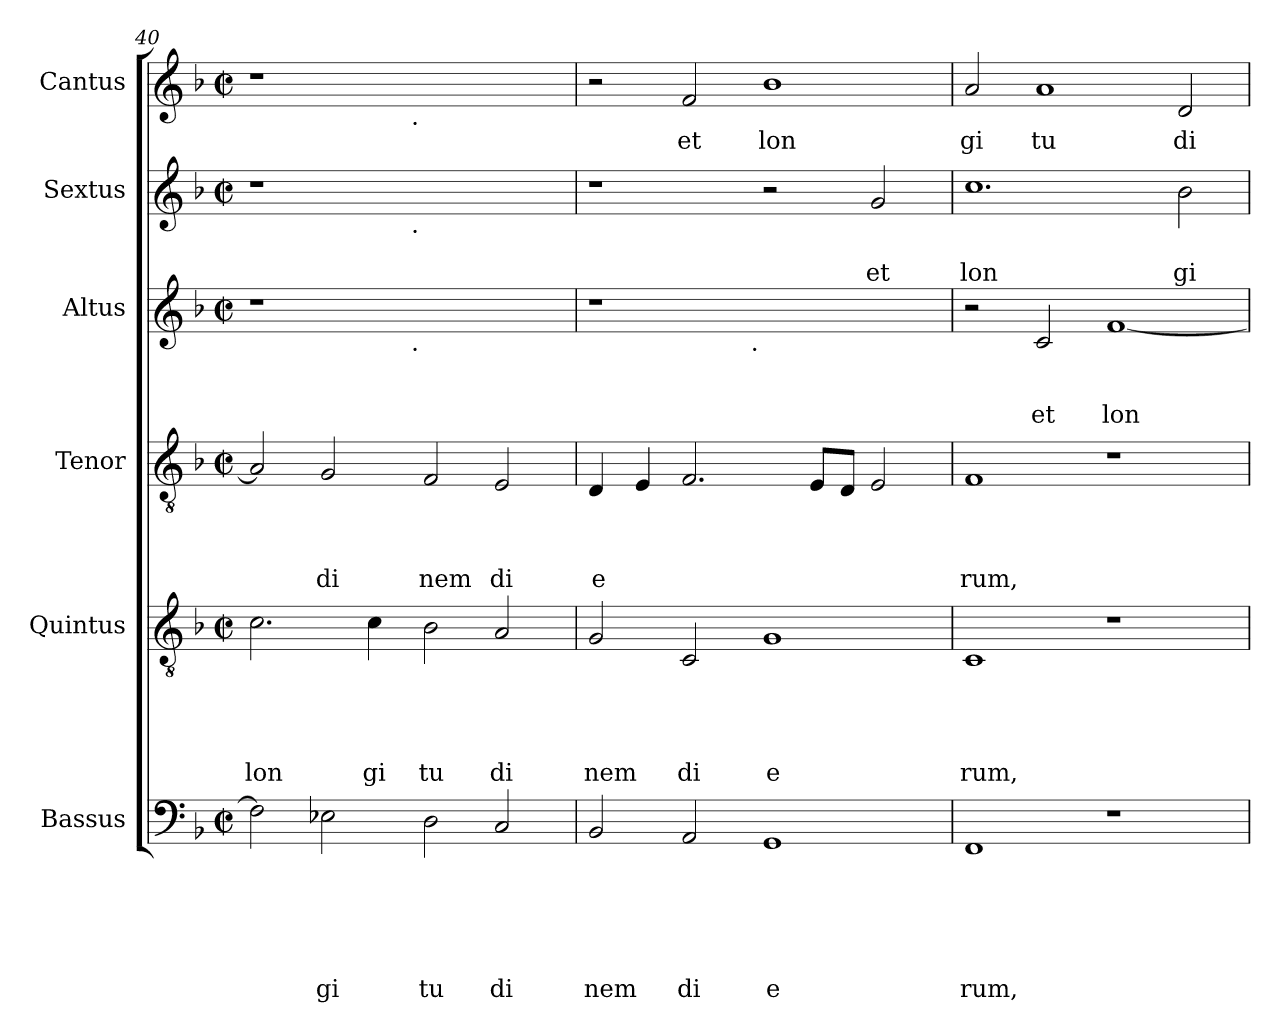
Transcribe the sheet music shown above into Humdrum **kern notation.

**kern	**text	**text	**text	**text	**text	**text	**kern	**text	**text	**text	**text	**text	**kern	**text	**text	**text	**text	**kern	**text	**text	**text	**kern	**text	**text	**kern	**text
*part6	*part6	*part6	*part6	*part6	*part6	*part6	*part5	*part5	*part5	*part5	*part5	*part5	*part4	*part4	*part4	*part4	*part4	*part3	*part3	*part3	*part3	*part2	*part2	*part2	*part1	*part1
*staff6	*staff6	*staff6	*staff6	*staff6	*staff6	*staff6	*staff5	*staff5	*staff5	*staff5	*staff5	*staff5	*staff4	*staff4	*staff4	*staff4	*staff4	*staff3	*staff3	*staff3	*staff3	*staff2	*staff2	*staff2	*staff1	*staff1
*I"Bassus	*	*	*	*	*	*	*I"Quintus	*	*	*	*	*	*I"Tenor	*	*	*	*	*I"Altus	*	*	*	*I"Sextus	*	*	*I"Cantus	*
!!LO:LB:g=z
*clefF4	*	*	*	*	*	*	*clefGv2	*	*	*	*	*	*clefGv2	*	*	*	*	*clefG2	*	*	*	*clefG2	*	*	*clefG2	*
*k[b-]	*	*	*	*	*	*	*k[b-]	*	*	*	*	*	*k[b-]	*	*	*	*	*k[b-]	*	*	*	*k[b-]	*	*	*k[b-]	*
*F:	*	*	*	*	*	*	*F:	*	*	*	*	*	*F:	*	*	*	*	*F:	*	*	*	*F:	*	*	*F:	*
*M2/2	*	*	*	*	*	*	*M2/2	*	*	*	*	*	*M2/2	*	*	*	*	*M2/2	*	*	*	*M2/2	*	*	*M2/2	*
*met(c|)	*	*	*	*	*	*	*met(c|)	*	*	*	*	*	*met(c|)	*	*	*	*	*met(c|)	*	*	*	*met(c|)	*	*	*met(c|)	*
=40	=40	=40	=40	=40	=40	=40	=40	=40	=40	=40	=40	=40	=40	=40	=40	=40	=40	=40	=40	=40	=40	=40	=40	=40	=40	=40
!	!	!	!	!	!	!	!	!	!	!	!	!LO:LY:b	!	!	!	!	!	!	!	!	!	!	!	!	!	!
*	*	*	*	*	*	*	*	*	*	*	*	*	*	*	*	*	*	*^	*	*	*	*^	*	*	*^	*
2F\]	.	.	.	.	.	.	2.c\	.	.	.	.	lon	2A/]	.	.	.	.	1r	2ryy	.	.	.	1r	2ryy	.	.	1r	2ryy	.
!	!	!	!	!	!	!LO:LY:b	!	!	!	!	!	!	!	!	!	!	!LO:LY:b	!	!	!	!	!	!	!	!	!	!	!	!
2E-X\	.	.	.	.	.	gi	.	.	.	.	.	.	2G/	.	.	.	-di	.	4...ryy	.	.	.	.	4...ryy	.	.	.	4...ryy	.
!	!	!	!	!	!	!	!	!	!	!	!	!LO:LY:b	!	!	!	!	!	!	!	!	!	!	!	!	!	!	!	!	!
.	.	.	.	.	.	.	4c\	.	.	.	.	gi	.	.	.	.	.	.	.	.	.	.	.	.	.	.	.	.	.
!	!	!	!	!	!	!	!	!	!	!	!	!	!	!	!	!	!	!	!	!	!	!	!	!	!	!	!	!LO:TX:b:t=.	!
!	!	!	!	!	!	!	!	!	!	!	!	!	!	!	!	!	!	!	!	!	!	!	!	!LO:TX:b:t=.	!	!	!	!	!
!	!	!	!	!	!	!	!	!	!	!	!	!	!	!	!	!	!	!	!LO:TX:b:t=.	!	!	!	!	!	!	!	!	!	!
.	.	.	.	.	.	.	.	.	.	.	.	.	.	.	.	.	.	.	1ryy	.	.	.	.	1ryy	.	.	.	1ryy	.
!	!	!	!	!	!	!LO:LY:b	!	!	!	!	!	!LO:LY:b	!	!	!	!	!LO:LY:b	!	!	!	!	!	!	!	!	!	!	!	!
2D\	.	.	.	.	.	tu	2B-\	.	.	.	.	tu	2F/	.	.	.	nem	1ryy	.	.	.	.	1ryy	.	.	.	1ryy	.	.
!	!	!	!	!	!	!LO:LY:b	!	!	!	!	!	!LO:LY:b	!	!	!	!	!LO:LY:b	!	!	!	!	!	!	!	!	!	!	!	!
2C/	.	.	.	.	.	di	2A/	.	.	.	.	di	2E/	.	.	.	di	.	.	.	.	.	.	.	.	.	.	.	.
.	.	.	.	.	.	.	.	.	.	.	.	.	.	.	.	.	.	.	32ryy	.	.	.	.	32ryy	.	.	.	32ryy	.
=41	=41	=41	=41	=41	=41	=41	=41	=41	=41	=41	=41	=41	=41	=41	=41	=41	=41	=41	=41	=41	=41	=41	=41	=41	=41	=41	=41	=41	=41
!	!	!	!	!	!	!LO:LY:b	!	!	!	!	!	!LO:LY:b	!	!	!	!	!LO:LY:b	!	!	!	!	!	!	!	!	!	!	!	!
*	*	*	*	*	*	*	*	*	*	*	*	*	*	*	*	*	*	*	*	*	*	*	*v	*v	*	*	*	*	*
*	*	*	*	*	*	*	*	*	*	*	*	*	*	*	*	*	*	*	*	*	*	*	*	*	*	*v	*v	*
2BB-/	.	.	.	.	.	nem	2G/	.	.	.	.	nem	4D/	.	.	.	e	1r	2ryy	.	.	.	1r	.	.	2r	.
.	.	.	.	.	.	.	.	.	.	.	.	.	4E/	.	.	.	.	.	.	.	.	.	.	.	.	.	.
!	!	!	!	!	!	!LO:LY:b	!	!	!	!	!	!LO:LY:b	!	!	!	!	!	!	!	!	!	!	!	!	!	!	!LO:LY:b
2AA/	.	.	.	.	.	di	2C/	.	.	.	.	di	2.F/	.	.	.	.	.	4...ryy	.	.	.	.	.	.	2f/	et
!	!	!	!	!	!	!	!	!	!	!	!	!	!	!	!	!	!	!	!LO:TX:b:t=.	!	!	!	!	!	!	!	!
.	.	.	.	.	.	.	.	.	.	.	.	.	.	.	.	.	.	.	1ryy	.	.	.	.	.	.	.	.
!	!	!	!	!	!	!LO:LY:b	!	!	!	!	!	!LO:LY:b	!	!	!	!	!	!	!	!	!	!	!	!	!	!	!LO:LY:b
1GG	.	.	.	.	.	e	1G	.	.	.	.	e	.	.	.	.	.	1ryy	.	.	.	.	2r	.	.	1b-	lon
.	.	.	.	.	.	.	.	.	.	.	.	.	8E/L	.	.	.	.	.	.	.	.	.	.	.	.	.	.
.	.	.	.	.	.	.	.	.	.	.	.	.	8D/J	.	.	.	.	.	.	.	.	.	.	.	.	.	.
!	!	!	!	!	!	!	!	!	!	!	!	!	!	!	!	!	!	!	!	!	!	!	!	!	!LO:LY:b	!	!
.	.	.	.	.	.	.	.	.	.	.	.	.	2E/	.	.	.	.	.	.	.	.	.	2g/	.	et	.	.
.	.	.	.	.	.	.	.	.	.	.	.	.	.	.	.	.	.	.	32ryy	.	.	.	.	.	.	.	.
=42	=42	=42	=42	=42	=42	=42	=42	=42	=42	=42	=42	=42	=42	=42	=42	=42	=42	=42	=42	=42	=42	=42	=42	=42	=42	=42	=42
!	!	!	!	!	!	!LO:LY:b	!	!	!	!	!	!LO:LY:b	!	!	!	!	!LO:LY:b	!	!	!	!	!	!	!	!LO:LY:b	!	!LO:LY:b
*	*	*	*	*	*	*	*	*	*	*	*	*	*	*	*	*	*	*v	*v	*	*	*	*	*	*	*	*
1FF	.	.	.	.	.	rum,	1C	.	.	.	.	rum,	1F	.	.	.	rum,	2r	.	.	.	1.cc	.	lon	2a/	gi
!	!	!	!	!	!	!	!	!	!	!	!	!	!	!	!	!	!	!	!	!	!LO:LY:b	!	!	!	!	!LO:LY:b
.	.	.	.	.	.	.	.	.	.	.	.	.	.	.	.	.	.	2c/	.	.	et	.	.	.	1a	tu
!	!	!	!	!	!	!	!	!	!	!	!	!	!	!	!	!	!	!	!	!	!LO:LY:b	!	!	!	!	!
1r	.	.	.	.	.	.	1r	.	.	.	.	.	1r	.	.	.	.	[<1f	.	.	lon	.	.	.	.	.
!	!	!	!	!	!	!	!	!	!	!	!	!	!	!	!	!	!	!	!	!	!	!	!	!LO:LY:b	!	!LO:LY:b
.	.	.	.	.	.	.	.	.	.	.	.	.	.	.	.	.	.	.	.	.	.	2b-\	.	gi	2d/	di
=	=	=	=	=	=	=	=	=	=	=	=	=	=	=	=	=	=	=	=	=	=	=	=	=	=	=
*-	*-	*-	*-	*-	*-	*-	*-	*-	*-	*-	*-	*-	*-	*-	*-	*-	*-	*-	*-	*-	*-	*-	*-	*-	*-	*-
